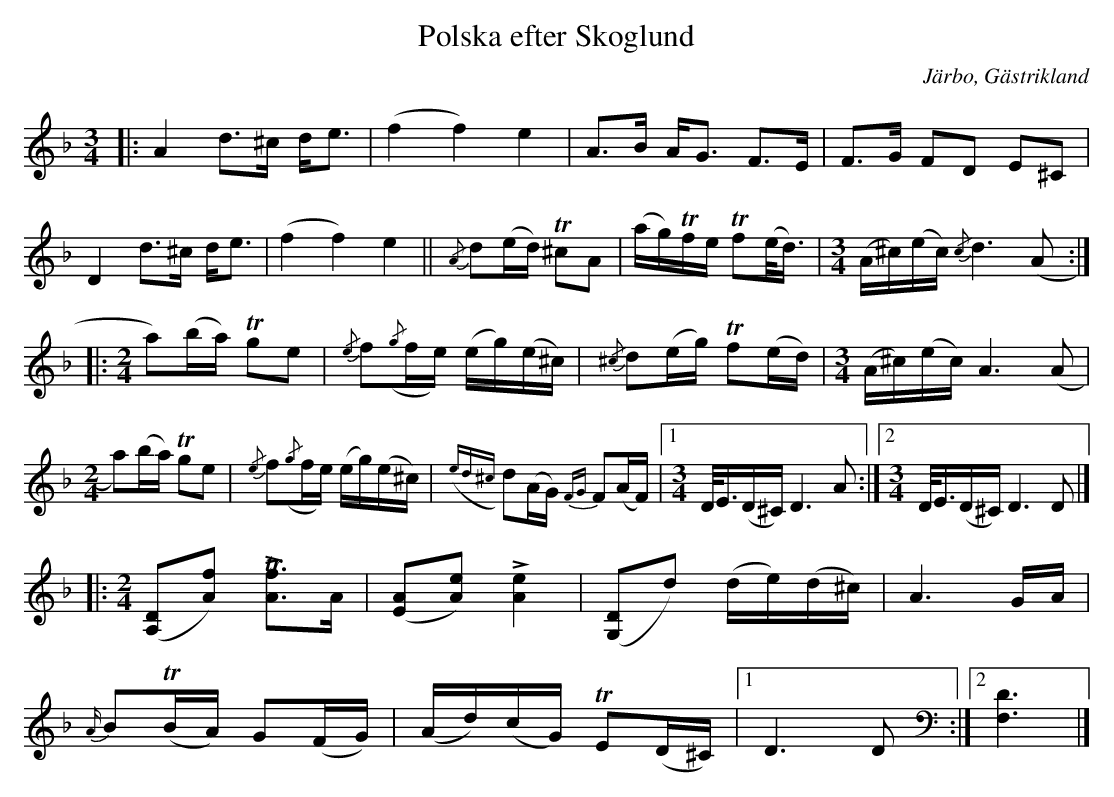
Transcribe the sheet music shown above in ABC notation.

X:1
T: Polska efter Skoglund
O: Järbo, Gästrikland
M: 3/4
L: 1/16
K: Dm
|:A4 d2>^c2 d2<e2 |(f4f4) e4| A2>B2 A2<G2 F2>E2|F2>G2 F2D2 E2^C2|D4 d2>^c2 d2<e2 |(f4f4) e4||{/A}d2(ed)  T^c2A2 |(ag)Tfe  Tf2(e<d) |[M:3/4] (A^c)(ec) {/c}d4>(A4:|
|:[M:2/4]a2)(ba) Tg2e2 | {/e}f2({/g}fe) (eg)(e^c) | {/^c}d2(eg) Tf2(ed) |[M:3/4] (A^c)(ec) A6 (A2|
[M:2/4] a2)(ba)  Tg2e2| {/e}f2({/g}fe) (eg)(e^c)| ({ed^c}d2)(AG)  {FG}F2(AF)|[1 [M:3/4] D<E(D^C)  D4>A4:|[2[M:3/4] D<E(D^C)  D4>D4|]
|:[M:2/4]([A,2D2][A2f2]) L[A2Tf2]>A2 | ([E2A2][A2e2]) L[A4e4] | ([G,2D2]d2) (de)(d^c) | A6GA |
{A/}B2T(BA) G2(FG) | (Ad)(cG) TE2(D^C) |[1 D4>D4 :|[2 [F,6D6] |]
